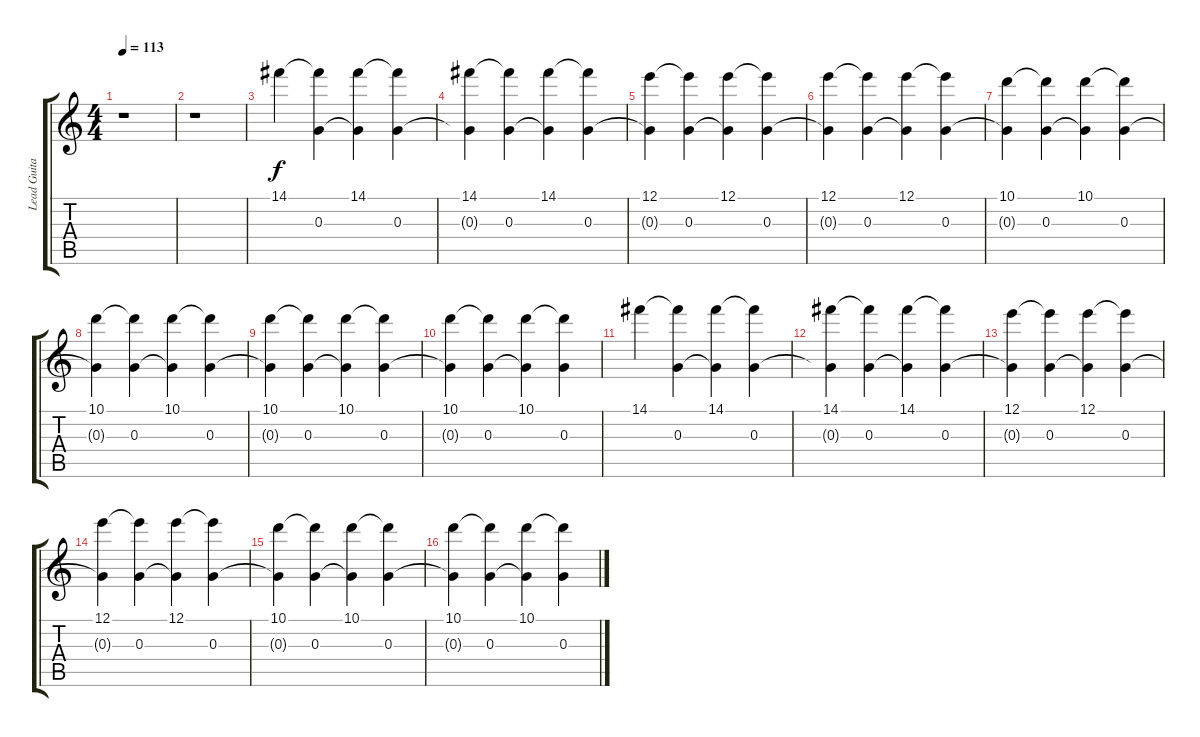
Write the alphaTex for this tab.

\track ("Lead Guitar" "Lead Guita") {instrument distortionguitar}
\staff {score tabs}
\tuning (E4 B3 G3 D3 A2 E2) {hide}
\ts (4 4)
\tempo 113
\clef g2
\ks c
r.1{dy f} |
r.1 |
14.1.4 (14.1{t} 0.3).4 (14.1 0.3{t}).4 (14.1{t} 0.3).4 |
(14.1 0.3{t}).4 (14.1{t} 0.3).4 (14.1 0.3{t}).4 (14.1{t} 0.3).4 |
(12.1 0.3{t}).4 (12.1{t} 0.3).4 (12.1 0.3{t}).4 (12.1{t} 0.3).4 |
(12.1 0.3{t}).4 (12.1{t} 0.3).4 (12.1 0.3{t}).4 (12.1{t} 0.3).4 |
(10.1 0.3{t}).4 (10.1{t} 0.3).4 (10.1 0.3{t}).4 (10.1{t} 0.3).4 |
(10.1 0.3{t}).4 (10.1{t} 0.3).4 (10.1 0.3{t}).4 (10.1{t} 0.3).4 |
(10.1 0.3{t}).4 (10.1{t} 0.3).4 (10.1 0.3{t}).4 (10.1{t} 0.3).4 |
(10.1 0.3{t}).4 (10.1{t} 0.3).4 (10.1 0.3{t}).4 (10.1{t} 0.3).4 |
14.1.4 (14.1{t} 0.3).4 (14.1 0.3{t}).4 (14.1{t} 0.3).4 |
(14.1 0.3{t}).4 (14.1{t} 0.3).4 (14.1 0.3{t}).4 (14.1{t} 0.3).4 |
(12.1 0.3{t}).4 (12.1{t} 0.3).4 (12.1 0.3{t}).4 (12.1{t} 0.3).4 |
(12.1 0.3{t}).4 (12.1{t} 0.3).4 (12.1 0.3{t}).4 (12.1{t} 0.3).4 |
(10.1 0.3{t}).4 (10.1{t} 0.3).4 (10.1 0.3{t}).4 (10.1{t} 0.3).4 |
(10.1 0.3{t}).4 (10.1{t} 0.3).4 (10.1 0.3{t}).4 (10.1{t} 0.3).4
